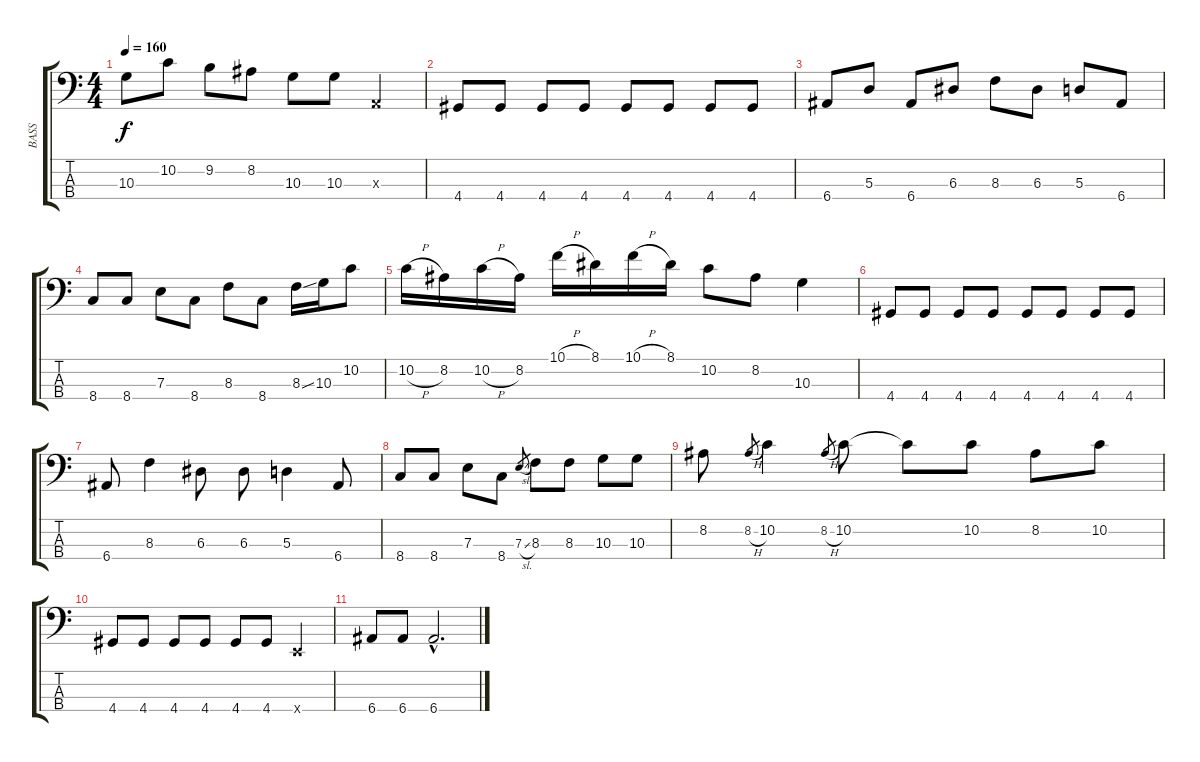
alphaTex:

\track ("BASS" "BASS") {instrument electricbasspick}
\staff {score tabs}
\tuning (G2 D2 A1 E1) {hide}
\ts (4 4)
\tempo 160
\clef f4
\ks c
10.3{t}.8{dy f} 10.2.8 9.2.8 8.2.8 10.3.8 10.3.8 0.3{x}.4 |
4.4.8 4.4.8 4.4.8 4.4.8 4.4.8 4.4.8 4.4.8 4.4.8 |
6.4.8 5.3.8 6.4.8 6.3.8 8.3.8 6.3.8 5.3.8 6.4.8 |
8.4.8 8.4.8 7.3.8 8.4.8 8.3.8 8.4.8 8.3{ss}.16 10.3.16 10.2.8 |
10.2{h}.16 8.2.16 10.2{h}.16 8.2.16 10.1{h}.16 8.1.16 10.1{h}.16 8.1.16 10.2.8 8.2.8 10.3.4 |
4.4.8 4.4.8 4.4.8 4.4.8 4.4.8 4.4.8 4.4.8 4.4.8 |
6.4.8 8.3.4 6.3.8 6.3.8 5.3.4 6.4.8 |
8.4.8 8.4.8 7.3.8 8.4.8 7.3{sl}.8{gr} 8.3.8 8.3.8 10.3.8 10.3.8 |
8.2.8 8.2{h}.8{gr} 10.2.4 8.2{h}.8{gr} 10.2.8 10.2{t}.8 10.2.8 8.2.8 10.2.8 |
4.4.8 4.4.8 4.4.8 4.4.8 4.4.8 4.4.8 0.4{x}.4 |
6.4.8 6.4.8 6.4{hac}.2{d}
